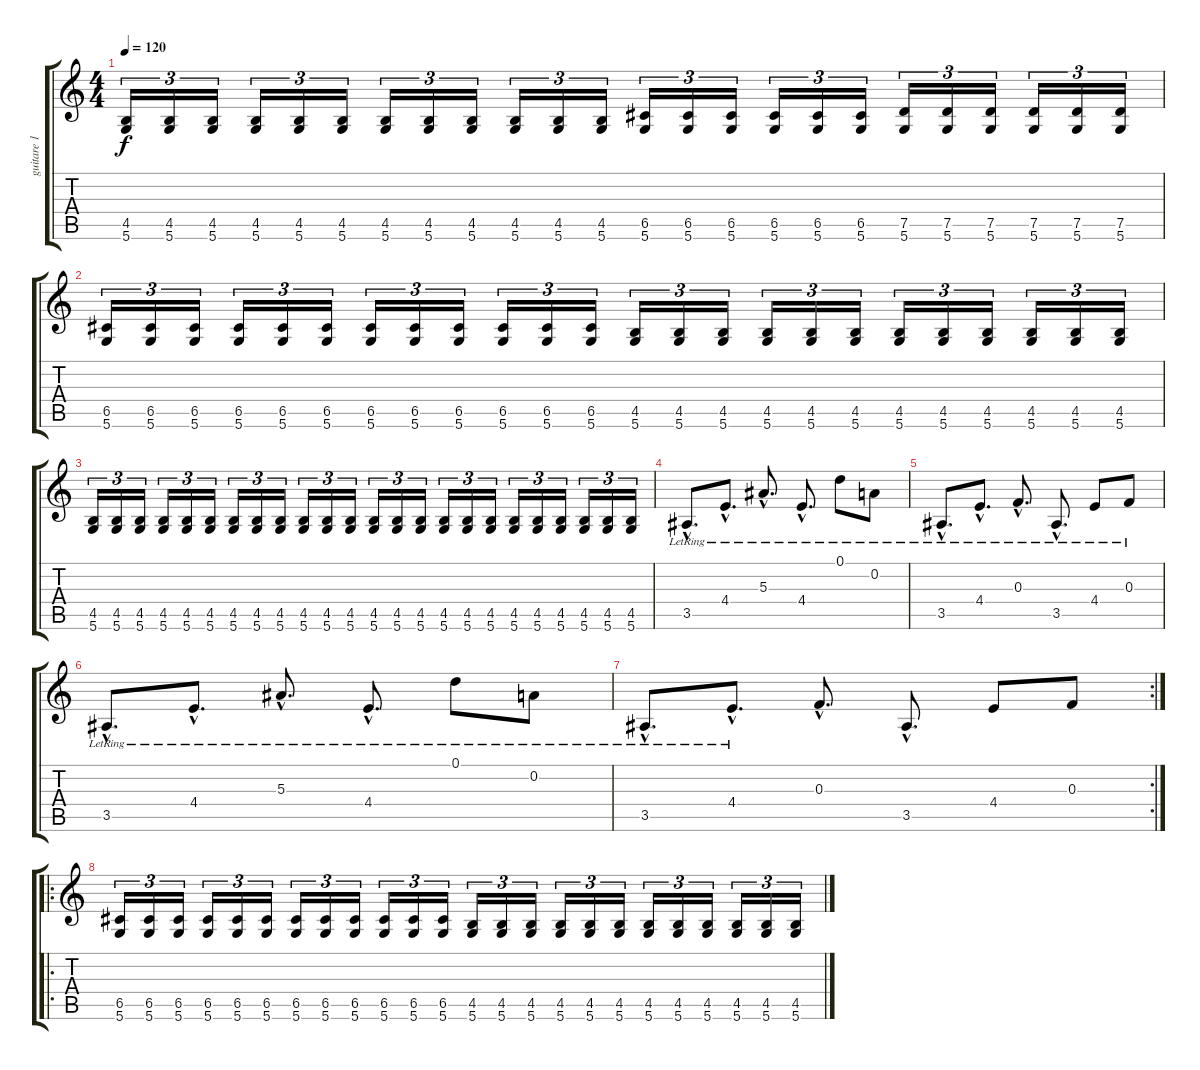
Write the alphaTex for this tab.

\track ("guitare 1" "guitare 1") {instrument distortionguitar}
\staff {score tabs}
\tuning (D4 A3 F3 C3 G2 D2) {hide}
\ts (4 4)
\tempo 120
\clef g2
\ks c
(4.5 5.6).16{tu (3 2) dy f} (4.5 5.6).16{tu (3 2)} (4.5 5.6).16{tu (3 2)} (4.5 5.6).16{tu (3 2)} (4.5 5.6).16{tu (3 2)} (4.5 5.6).16{tu (3 2)} (4.5 5.6).16{tu (3 2)} (4.5 5.6).16{tu (3 2)} (4.5 5.6).16{tu (3 2)} (4.5 5.6).16{tu (3 2)} (4.5 5.6).16{tu (3 2)} (4.5 5.6).16{tu (3 2)} (6.5 5.6).16{tu (3 2)} (6.5 5.6).16{tu (3 2)} (6.5 5.6).16{tu (3 2)} (6.5 5.6).16{tu (3 2)} (6.5 5.6).16{tu (3 2)} (6.5 5.6).16{tu (3 2)} (7.5 5.6).16{tu (3 2)} (7.5 5.6).16{tu (3 2)} (7.5 5.6).16{tu (3 2)} (7.5 5.6).16{tu (3 2)} (7.5 5.6).16{tu (3 2)} (7.5 5.6).16{tu (3 2)} |
(6.5 5.6).16{tu (3 2)} (6.5 5.6).16{tu (3 2)} (6.5 5.6).16{tu (3 2)} (6.5 5.6).16{tu (3 2)} (6.5 5.6).16{tu (3 2)} (6.5 5.6).16{tu (3 2)} (6.5 5.6).16{tu (3 2)} (6.5 5.6).16{tu (3 2)} (6.5 5.6).16{tu (3 2)} (6.5 5.6).16{tu (3 2)} (6.5 5.6).16{tu (3 2)} (6.5 5.6).16{tu (3 2)} (4.5 5.6).16{tu (3 2)} (4.5 5.6).16{tu (3 2)} (4.5 5.6).16{tu (3 2)} (4.5 5.6).16{tu (3 2)} (4.5 5.6).16{tu (3 2)} (4.5 5.6).16{tu (3 2)} (4.5 5.6).16{tu (3 2)} (4.5 5.6).16{tu (3 2)} (4.5 5.6).16{tu (3 2)} (4.5 5.6).16{tu (3 2)} (4.5 5.6).16{tu (3 2)} (4.5 5.6).16{tu (3 2)} |
(4.5 5.6).16{tu (3 2)} (4.5 5.6).16{tu (3 2)} (4.5 5.6).16{tu (3 2)} (4.5 5.6).16{tu (3 2)} (4.5 5.6).16{tu (3 2)} (4.5 5.6).16{tu (3 2)} (4.5 5.6).16{tu (3 2)} (4.5 5.6).16{tu (3 2)} (4.5 5.6).16{tu (3 2)} (4.5 5.6).16{tu (3 2)} (4.5 5.6).16{tu (3 2)} (4.5 5.6).16{tu (3 2)} (4.5 5.6).16{tu (3 2)} (4.5 5.6).16{tu (3 2)} (4.5 5.6).16{tu (3 2)} (4.5 5.6).16{tu (3 2)} (4.5 5.6).16{tu (3 2)} (4.5 5.6).16{tu (3 2)} (4.5 5.6).16{tu (3 2)} (4.5 5.6).16{tu (3 2)} (4.5 5.6).16{tu (3 2)} (4.5 5.6).16{tu (3 2)} (4.5 5.6).16{tu (3 2)} (4.5 5.6).16{tu (3 2)} |
3.5{hac lr}.8{d} 4.4{hac lr}.8{d} 5.3{hac lr}.8{d} 4.4{hac lr}.8{d} 0.1{lr}.8 0.2{lr}.8 |
3.5{hac lr}.8{d} 4.4{hac lr}.8{d} 0.3{hac lr}.8{d} 3.5{hac lr}.8{d} 4.4{lr}.8 0.3{lr}.8 |
3.5{hac lr}.8{d} 4.4{hac lr}.8{d} 5.3{hac lr}.8{d} 4.4{hac lr}.8{d} 0.1{lr}.8 0.2{lr}.8 |
\rc 2
3.5{hac lr}.8{d} 4.4{hac lr}.8{d} 0.3{hac}.8{d} 3.5{hac}.8{d} 4.4.8 0.3.8 |
\ro
(6.5 5.6).16{tu (3 2)} (6.5 5.6).16{tu (3 2)} (6.5 5.6).16{tu (3 2)} (6.5 5.6).16{tu (3 2)} (6.5 5.6).16{tu (3 2)} (6.5 5.6).16{tu (3 2)} (6.5 5.6).16{tu (3 2)} (6.5 5.6).16{tu (3 2)} (6.5 5.6).16{tu (3 2)} (6.5 5.6).16{tu (3 2)} (6.5 5.6).16{tu (3 2)} (6.5 5.6).16{tu (3 2)} (4.5 5.6).16{tu (3 2)} (4.5 5.6).16{tu (3 2)} (4.5 5.6).16{tu (3 2)} (4.5 5.6).16{tu (3 2)} (4.5 5.6).16{tu (3 2)} (4.5 5.6).16{tu (3 2)} (4.5 5.6).16{tu (3 2)} (4.5 5.6).16{tu (3 2)} (4.5 5.6).16{tu (3 2)} (4.5 5.6).16{tu (3 2)} (4.5 5.6).16{tu (3 2)} (4.5 5.6).16{tu (3 2)}
